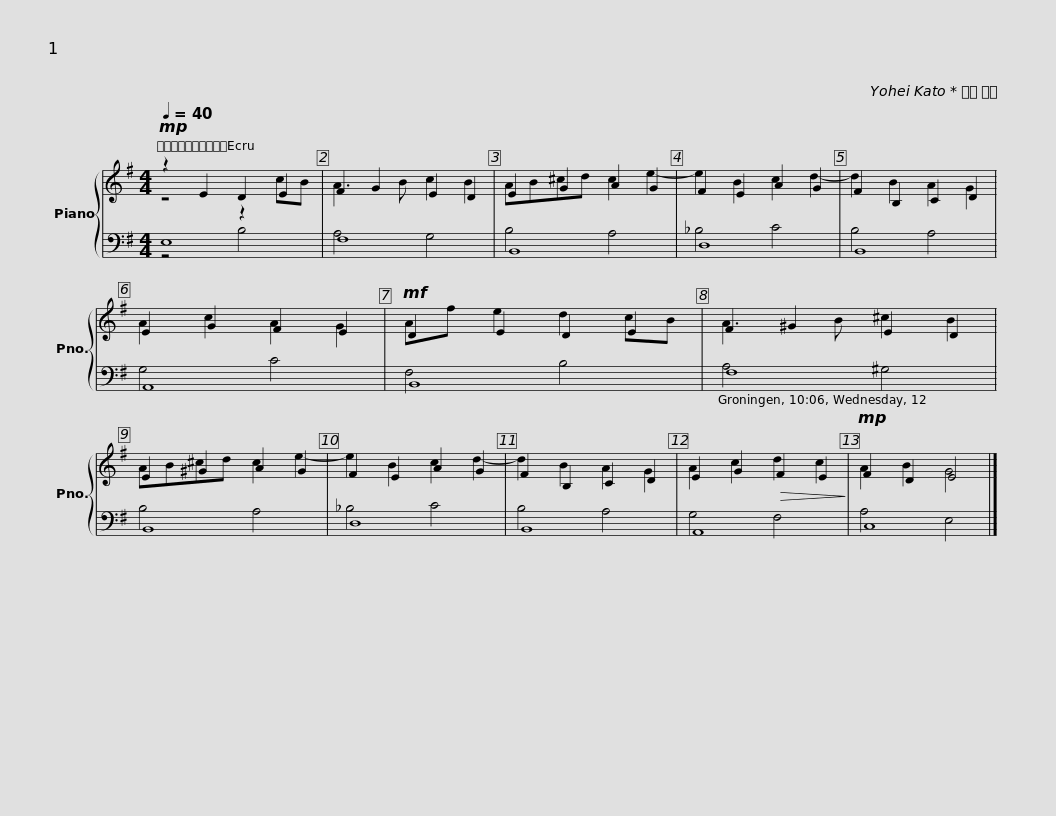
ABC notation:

X:1
%%score { ( 1 2 ) | ( 3 4 ) }
L:1/8
Q:1/4=40
M:4/4
I:linebreak $
K:G
V:1 treble
V:2 treble
V:3 bass
V:4 bass
V:1
!mp! z2 E2 D2 E2 | F2 G2 E2 D2 | E2 G2 A2 G2 | F2 E2 A2 G2 | F2 B,2 C2 D2 | %5
 E2 G2 F2 E2 |!mf! D2 E2 D2 E2 |$ F2 ^G2 E2 D2 | E2 ^G2 A2 G2 | F2 E2 A2 G2 | %10
 F2 B,2 C2 D2 | E2 G2!>(! F2 E2!>)! |!mp! F2 D2 E4 |] %13
V:2
 z4 z2 cB | A3 B c2 B2 | AB^cd c2 e2- | e2 B2 c2 d2- | d2 B2 A2 G2 | %5
 A2 c2 A2 G2 | Af e2 d2 cB |$ A3 B ^c2 B2 | AB^cd c2 e2- | e2 B2 c2 d2- | %10
 d2 B2 A2 G2 | A2 c2 d2 c2 | A2 B2 G4 |] %13
V:3
 E,8 | F,8 | B,,8 | D,8 | B,,8 | %5
 A,,8 | B,,8 |$ F,8 | B,,8 | D,8 | %10
 B,,8 | A,,8 | C,8 |] %13
V:4
 z4 B,4 | A,4 G,4 | B,4 A,4 | _B,4 C4 | B,4 A,4 | %5
 G,4 C4 | F,4 B,4 |$ A,4 ^G,4 | B,4 A,4 | _B,4 C4 | %10
 B,4 A,4 | G,4 F,4 | A,4 E,4 |] %13
